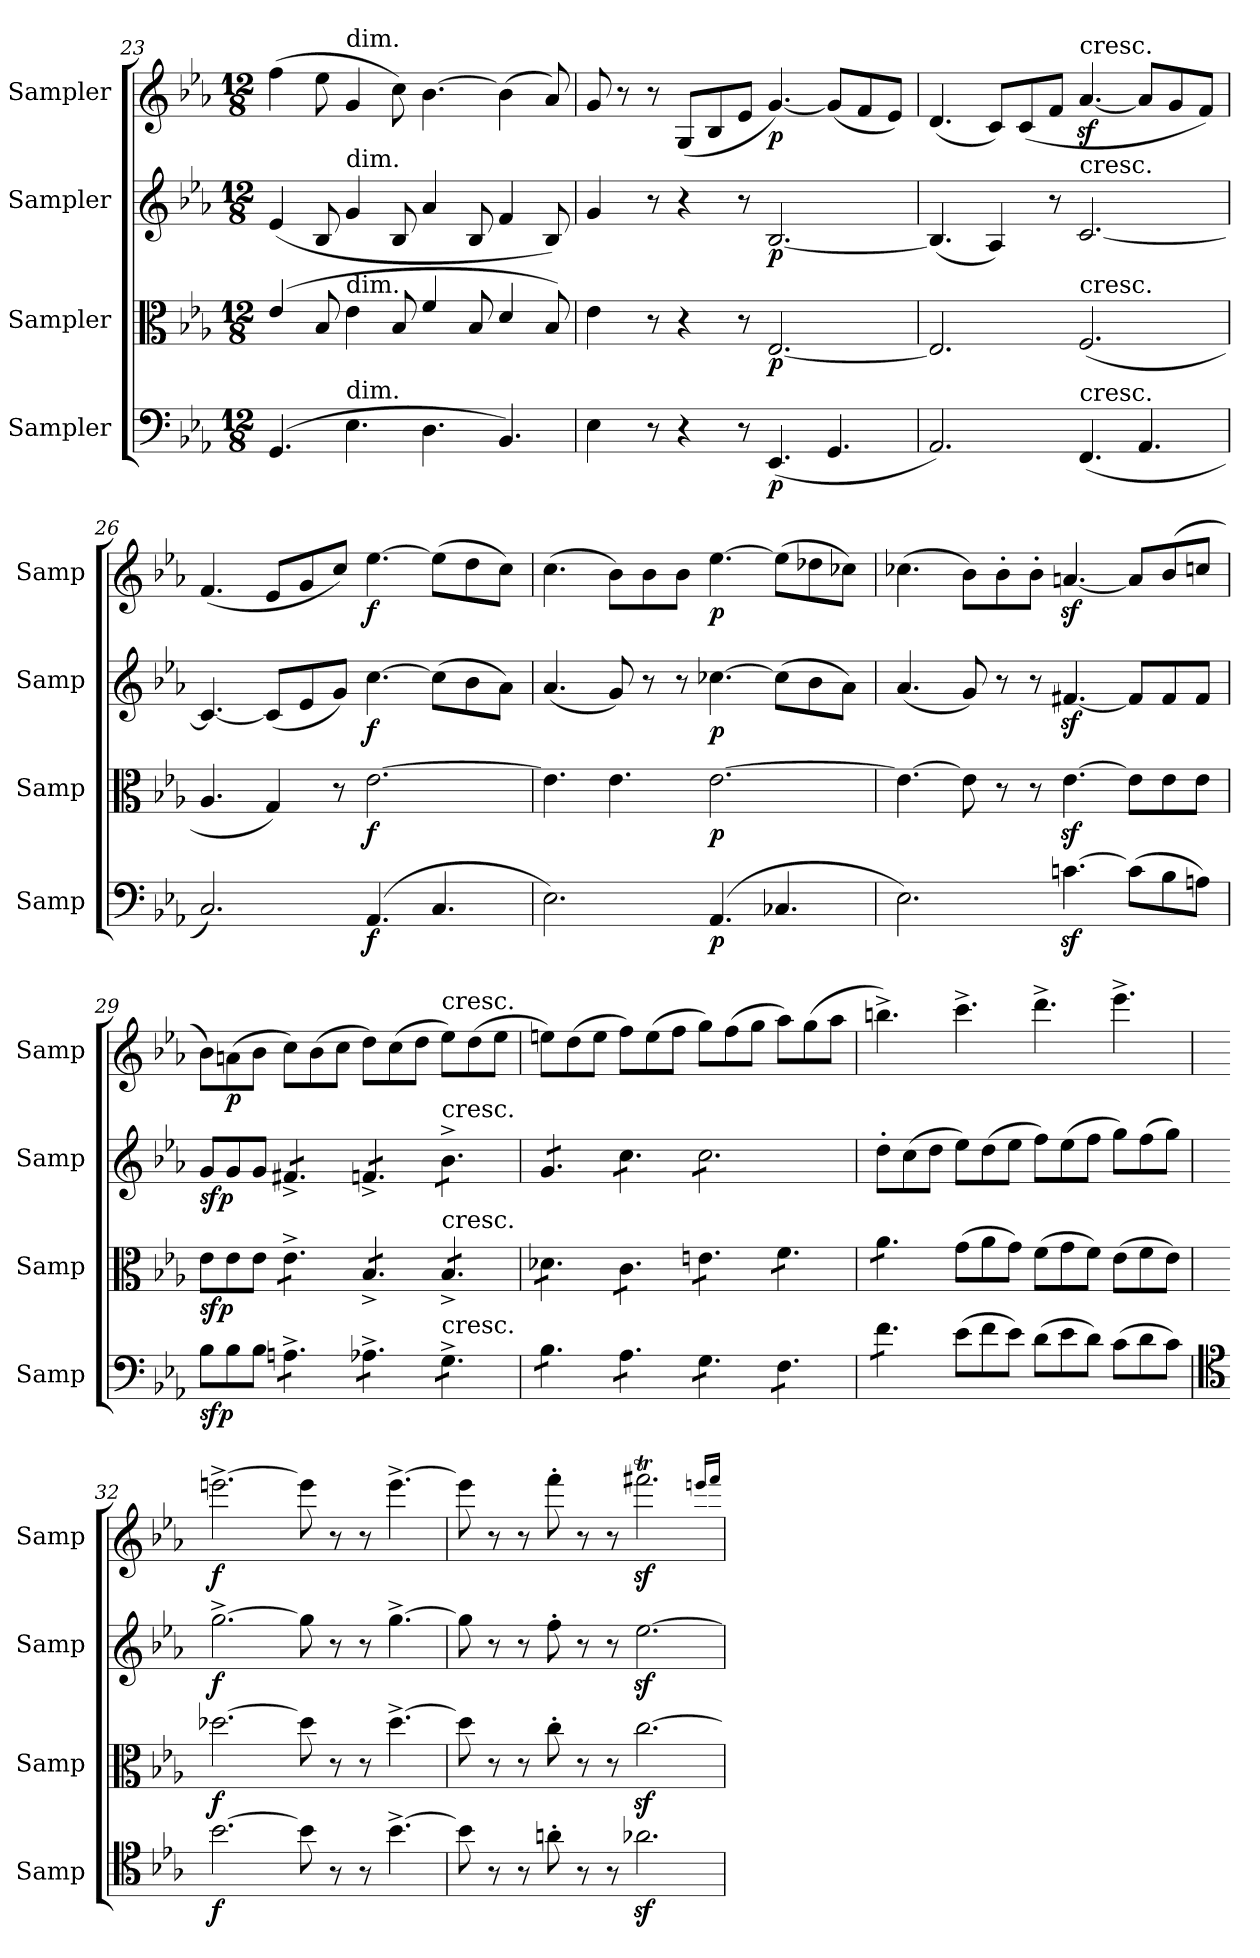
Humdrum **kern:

**kern	**dynam	**kern	**dynam	**kern	**dynam	**kern	**dynam
*part4	*part4	*part3	*part3	*part2	*part2	*part1	*part1
*staff4	*staff4	*staff3	*staff3	*staff2	*staff2	*staff1	*staff1
*I"Sampler	*	*I"Sampler	*	*I"Sampler	*	*I"Sampler	*
*I'Samp	*	*I'Samp	*	*I'Samp	*	*I'Samp	*
*clefF4	*	*clefC3	*	*clefG2	*	*clefG2	*
*k[b-e-a-]	*	*k[b-e-a-]	*	*k[b-e-a-]	*	*k[b-e-a-]	*
*M12/8	*	*M12/8	*	*M12/8	*	*M12/8	*
=23	=23	=23	=23	=23	=23	=23	=23
(4.GG/	.	(4e-/	.	(4e-/	.	(4ff\	.
.	.	8B-/	.	8B-/	.	8ee-\	.
!	!	!	!	!	!	!LO:TX:a:t=dim.	!
!	!	!	!	!LO:TX:a:t=dim.	!	!	!
!	!	!LO:TX:a:t=dim.	!	!	!	!	!
!LO:TX:a:t=dim.	!	!	!	!	!	!	!
4.E-\	.	4e-\	.	4g/	.	4g/	.
.	.	8B-/	.	8B-/	.	8cc\)	.
4.D\	.	4f/	.	4a-/	.	[4.b-\	.
.	.	8B-/	.	8B-/	.	.	.
4.BB-/)	.	4d/	.	4f/	.	(4b-\]	.
.	.	8B-/)	.	8B-/)	.	8a-/)	.
=24	=24	=24	=24	=24	=24	=24	=24
4E-\	.	4e-\	.	4g/	.	8g/	.
.	.	.	.	.	.	8r	.
8r	.	8r	.	8r	.	8r	.
4r	.	4r	.	4r	.	(8G/L	.
.	.	.	.	.	.	8B-/	.
8r	.	8r	.	8r	.	8e-/J	.
!	!LO:DY:b	!	!LO:DY:b	!	!LO:DY:b	!	!LO:DY:b
(4.EE-/	p	[2.E-/	p	[2.B-/	p	[4.g/)	p
4.GG/	.	.	.	.	.	(8g/L]	.
.	.	.	.	.	.	8f/	.
.	.	.	.	.	.	8e-/J)	.
=25	=25	=25	=25	=25	=25	=25	=25
2.AA-/)	.	2.E-/]	.	(4.B-/]	.	(4.d/	.
.	.	.	.	4A-/)	.	8c/L)	.
.	.	.	.	.	.	(8c/	.
.	.	.	.	8r	.	8f/J	.
!	!	!	!	!	!	!LO:TX:a:t=cresc.	!
!	!	!	!	!LO:TX:a:t=cresc.	!	!	!
!	!	!LO:TX:a:t=cresc.	!	!	!	!	!
!LO:TX:a:t=cresc.	!	!	!	!	!	!	!
(4.FF/	.	(2.F/	.	[2.c/	.	[4.a-z>/	.
4.AA-/	.	.	.	.	.	8a-/L]	.
.	.	.	.	.	.	8g/	.
.	.	.	.	.	.	8f/J)	.
=26	=26	=26	=26	=26	=26	=26	=26
2.C/)	.	4.A-/	.	4.c/_	.	(4.f/	.
.	.	4G/)	.	(8c/L]	.	8e-/L	.
.	.	.	.	8e-/	.	8g/	.
.	.	8r	.	8g/J)	.	8cc/J)	.
!	!LO:DY:b	!	!LO:DY:b	!	!LO:DY:b	!	!LO:DY:b
(4.AA-/	f	[2.e-\	f	[4.cc\	f	[4.ee-\	f
4.C/	.	.	.	(8cc\L]	.	(8ee-\L]	.
.	.	.	.	8b-\	.	8dd\	.
.	.	.	.	8a-\J)	.	8cc\J)	.
=27	=27	=27	=27	=27	=27	=27	=27
2.E-\)	.	4.e-\]	.	(4.a-/	.	(4.cc\	.
.	.	4.e-\	.	8g/)	.	8b-\L)	.
.	.	.	.	8r	.	8b-\	.
.	.	.	.	8r	.	8b-\J	.
!	!LO:DY:b	!	!LO:DY:b	!	!LO:DY:b	!	!LO:DY:b
(4.AA-/	p	[2.e-\	p	[4.cc-X\	p	[4.ee-\	p
4.C-X/	.	.	.	(8cc-\L]	.	(8ee-\L]	.
.	.	.	.	8b-\	.	8dd-X\	.
.	.	.	.	8a-\J)	.	8cc-X\J)	.
!!LO:LB:g=z
=28	=28	=28	=28	=28	=28	=28	=28
2.E-\)	.	4.e-\_	.	(4.a-/	.	(4.cc-X\	.
.	.	8e-\]	.	8g/)	.	8b-\L)	.
.	.	8r	.	8r	.	8b-'\	.
.	.	8r	.	8r	.	8b-'\J	.
[4.cnz<\	.	[4.e-z<\	.	[4.f#Xz</	.	[4.anz</	.
(8c\L]	.	8e-\L]	.	8f#/L]	.	8a/L]	.
8B-\	.	8e-\	.	8f#/	.	(>8b-/	.
8An\J)	.	8e-\J	.	8f#/J	.	8ccn/J	.
=29	=29	=29	=29	=29	=29	=29	=29
!	!LO:DY:b	!	!LO:DY:b	!	!LO:DY:b	!	!
8B-\L	sfp	8e-\L	sfp	8g/L	sfp	8b-\L)	.
!	!	!	!	!	!	!	!LO:DY:b
8B-\	.	8e-\	.	8g/	.	(8an\	p
8B-\J	.	8e-\J	.	8g/J	.	8b-\J	.
*tremolo	*	*	*	*	*	*	*
*	*	*tremolo	*	*	*	*	*
*	*	*	*	*tremolo	*	*	*
8An^\L	.	8e-^\L	.	8f#X^/L	.	8cc\L)	.
8An^\	.	8e-^\	.	8f#X^/	.	(8b-\	.
8An^\J	.	8e-^\J	.	8f#X^/J	.	8cc\J	.
8A-X^\L	.	8B-^/L	.	8fn^/L	.	8dd\L)	.
8A-X^\	.	8B-^/	.	8fn^/	.	(8cc\	.
8A-X^\J	.	8B-^/J	.	8fn^/J	.	8dd\J	.
!	!	!	!	!	!	!LO:TX:a:t=cresc.	!
!	!	!	!	!LO:TX:a:t=cresc.	!	!	!
!	!	!LO:TX:a:t=cresc.	!	!	!	!	!
!LO:TX:a:t=cresc.	!	!	!	!	!	!	!
8G^\L	.	8B-^/L	.	8b-^\L	.	8ee-\L)	.
8G^\	.	8B-^/	.	8b-^\	.	(8dd\	.
8G^\J	.	8B-^/J	.	8b-^\J	.	8ee-\J	.
=30	=30	=30	=30	=30	=30	=30	=30
8B-\L	.	8d-X\L	.	8g/L	.	8een\L)	.
8B-\	.	8d-X\	.	8g/	.	(8dd\	.
8B-\J	.	8d-X\J	.	8g/J	.	8ee\J	.
8A-\L	.	8c\L	.	8cc\L	.	8ff\L)	.
8A-\	.	8c\	.	8cc\	.	(8ee\	.
8A-\J	.	8c\J	.	8cc\J	.	8ff\J	.
8G\L	.	8en\L	.	8cc\L	.	8gg\L)	.
8G\	.	8en\	.	8cc\	.	(8ff\	.
8G\J	.	8en\J	.	8cc\	.	8gg\J	.
8F\L	.	8f\L	.	8cc\	.	8aa-\L)	.
8F\	.	8f\	.	8cc\	.	(8gg\	.
8F\J	.	8f\J	.	8cc\J	.	8aa-\J	.
*	*	*	*	*Xtremolo	*	*	*
=31	=31	=31	=31	=31	=31	=31	=31
8f\L	.	8a-\L	.	8dd'\L	.	4.bbn^\)	.
8f\	.	8a-\	.	(8cc\	.	.	.
8f\J	.	8a-\J	.	8dd\J	.	.	.
*	*	*Xtremolo	*	*	*	*	*
*Xtremolo	*	*	*	*	*	*	*
(8e-\L	.	(8g\L	.	8ee-\L)	.	4.ccc^\	.
8f\	.	8a-\	.	(8dd\	.	.	.
8e-\J)	.	8g\J)	.	8ee-\J	.	.	.
(8d\L	.	(8f\L	.	8ff\L)	.	4.ddd^\	.
8e-\	.	8g\	.	(8ee-\	.	.	.
8d\J)	.	8f\J)	.	8ff\J	.	.	.
(8c\L	.	(8e-\L	.	8gg\L)	.	4.eee-^\	.
8d\	.	8f\	.	(8ff\	.	.	.
8c\J)	.	8e-\J)	.	8gg\J)	.	.	.
=32	=32	=32	=32	=32	=32	=32	=32
*clefC4	*	*	*	*	*	*	*
!	!LO:DY:b	!	!LO:DY:b	!	!LO:DY:b	!	!LO:DY:b
[2.b-\	f	[2.dd-X\	f	[2.gg^\	f	[2.eeen^\	f
8b-\]	.	8dd-\]	.	8gg\]	.	8eee\]	.
8r	.	8r	.	8r	.	8r	.
8r	.	8r	.	8r	.	8r	.
[4.b-^\	.	[4.dd-^\	.	[4.gg^\	.	[4.eee^\	.
=33	=33	=33	=33	=33	=33	=33	=33
8b-\]	.	8dd-\]	.	8gg\]	.	8eee\]	.
8r	.	8r	.	8r	.	8r	.
8r	.	8r	.	8r	.	8r	.
8an'\	.	8cc'\	.	8ff'\	.	8fff'\	.
8r	.	8r	.	8r	.	8r	.
8r	.	8r	.	8r	.	8r	.
2.a-Xz<\	.	[2.ccz<\	.	[2.ee-z<\	.	2.fff#Xz<t\	.
.	.	.	.	.	.	16qeeen/LL	.
.	.	.	.	.	.	16qfff#/JJ	.
=	=	=	=	=	=	=	=
*-	*-	*-	*-	*-	*-	*-	*-
